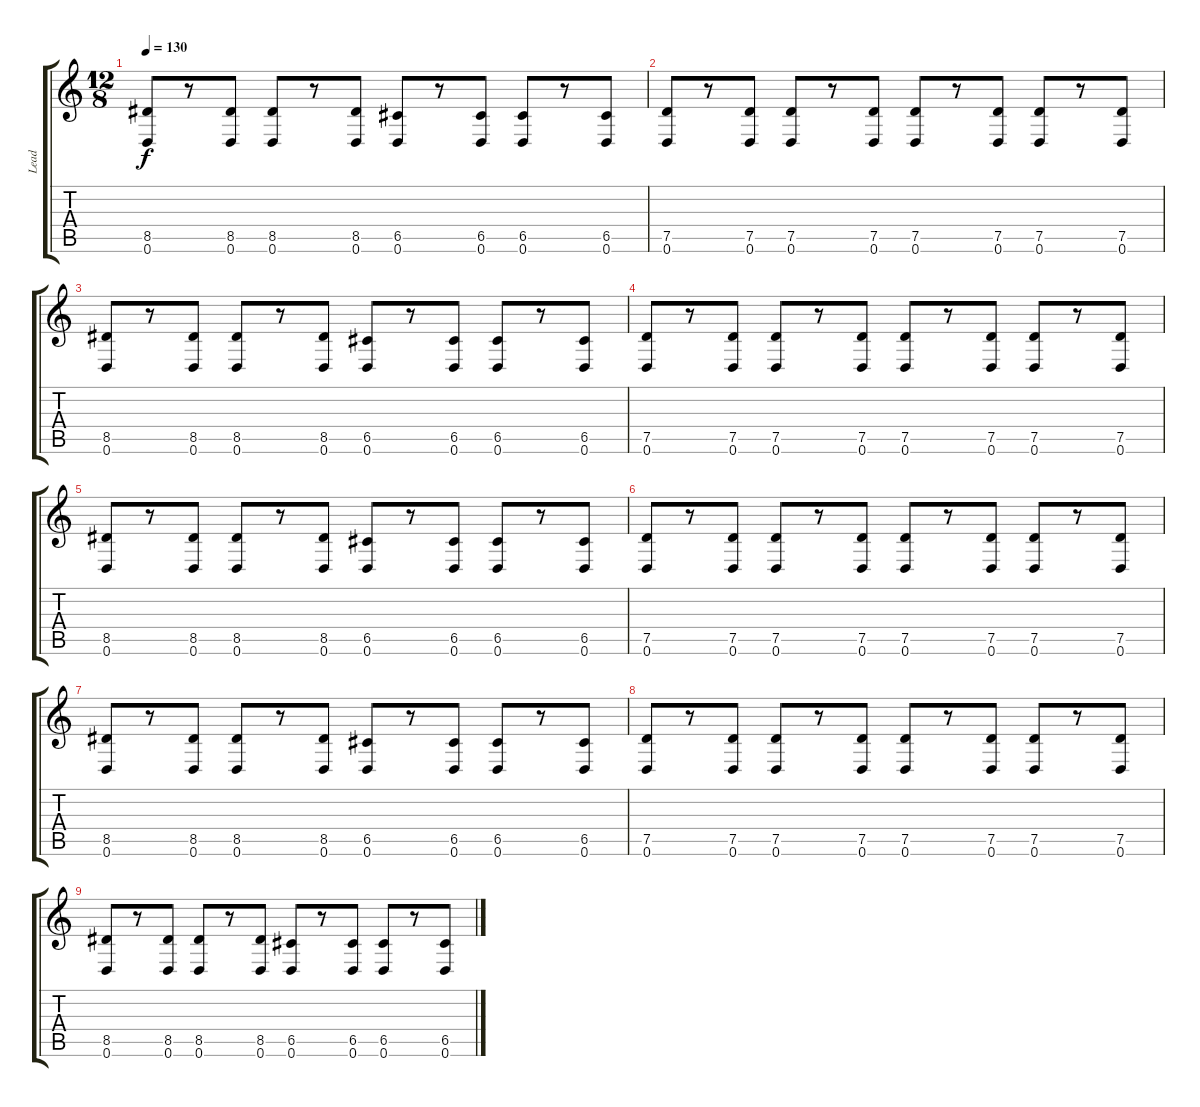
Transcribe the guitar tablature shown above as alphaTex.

\track ("Lead" "Lead") {instrument distortionguitar}
\staff {score tabs}
\tuning (D4 A3 F3 C3 G2 D2) {hide}
\ts (12 8)
\tempo 130
\clef g2
\ks c
(8.5 0.6).8{dy f} r.8 (8.5 0.6).8 (8.5 0.6).8 r.8 (8.5 0.6).8 (6.5 0.6).8 r.8 (6.5 0.6).8 (6.5 0.6).8 r.8 (6.5 0.6).8 |
(7.5 0.6).8 r.8 (7.5 0.6).8 (7.5 0.6).8 r.8 (7.5 0.6).8 (7.5 0.6).8 r.8 (7.5 0.6).8 (7.5 0.6).8 r.8 (7.5 0.6).8 |
(8.5 0.6).8 r.8 (8.5 0.6).8 (8.5 0.6).8 r.8 (8.5 0.6).8 (6.5 0.6).8 r.8 (6.5 0.6).8 (6.5 0.6).8 r.8 (6.5 0.6).8 |
(7.5 0.6).8 r.8 (7.5 0.6).8 (7.5 0.6).8 r.8 (7.5 0.6).8 (7.5 0.6).8 r.8 (7.5 0.6).8 (7.5 0.6).8 r.8 (7.5 0.6).8 |
(8.5 0.6).8 r.8 (8.5 0.6).8 (8.5 0.6).8 r.8 (8.5 0.6).8 (6.5 0.6).8 r.8 (6.5 0.6).8 (6.5 0.6).8 r.8 (6.5 0.6).8 |
(7.5 0.6).8{volume 0} r.8 (7.5 0.6).8 (7.5 0.6).8 r.8 (7.5 0.6).8 (7.5 0.6).8 r.8 (7.5 0.6).8 (7.5 0.6).8 r.8 (7.5 0.6).8 |
(8.5 0.6).8 r.8 (8.5 0.6).8 (8.5 0.6).8 r.8 (8.5 0.6).8 (6.5 0.6).8 r.8 (6.5 0.6).8 (6.5 0.6).8 r.8 (6.5 0.6).8 |
(7.5 0.6).8 r.8 (7.5 0.6).8 (7.5 0.6).8 r.8 (7.5 0.6).8 (7.5 0.6).8 r.8 (7.5 0.6).8 (7.5 0.6).8 r.8 (7.5 0.6).8 |
(8.5 0.6).8 r.8 (8.5 0.6).8 (8.5 0.6).8 r.8 (8.5 0.6).8 (6.5 0.6).8 r.8 (6.5 0.6).8 (6.5 0.6).8 r.8 (6.5 0.6).8
